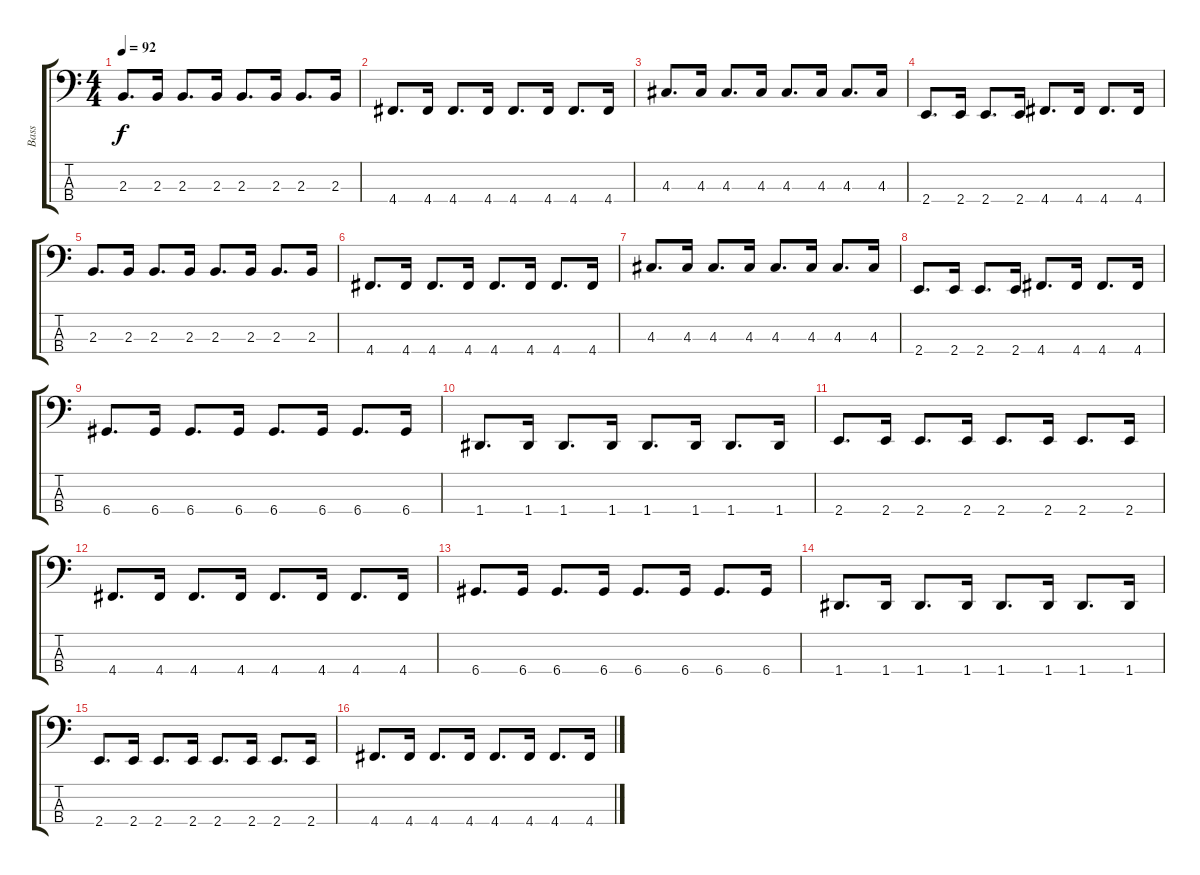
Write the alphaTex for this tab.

\track ("Bass" "Bass") {instrument electricbassfinger}
\staff {score tabs}
\tuning (G2 D2 A1 D1) {hide}
\ts (4 4)
\tempo 92
\clef f4
\ks c
2.3.8{d dy f} 2.3.16 2.3.8{d} 2.3.16 2.3.8{d} 2.3.16 2.3.8{d} 2.3.16 |
4.4.8{d} 4.4.16 4.4.8{d} 4.4.16 4.4.8{d} 4.4.16 4.4.8{d} 4.4.16 |
4.3.8{d} 4.3.16 4.3.8{d} 4.3.16 4.3.8{d} 4.3.16 4.3.8{d} 4.3.16 |
2.4.8{d} 2.4.16 2.4.8{d} 2.4.16 4.4.8{d} 4.4.16 4.4.8{d} 4.4.16 |
2.3.8{d} 2.3.16 2.3.8{d} 2.3.16 2.3.8{d} 2.3.16 2.3.8{d} 2.3.16 |
4.4.8{d} 4.4.16 4.4.8{d} 4.4.16 4.4.8{d} 4.4.16 4.4.8{d} 4.4.16 |
4.3.8{d} 4.3.16 4.3.8{d} 4.3.16 4.3.8{d} 4.3.16 4.3.8{d} 4.3.16 |
2.4.8{d} 2.4.16 2.4.8{d} 2.4.16 4.4.8{d} 4.4.16 4.4.8{d} 4.4.16 |
6.4.8{d} 6.4.16 6.4.8{d} 6.4.16 6.4.8{d} 6.4.16 6.4.8{d} 6.4.16 |
1.4.8{d} 1.4.16 1.4.8{d} 1.4.16 1.4.8{d} 1.4.16 1.4.8{d} 1.4.16 |
2.4.8{d} 2.4.16 2.4.8{d} 2.4.16 2.4.8{d} 2.4.16 2.4.8{d} 2.4.16 |
4.4.8{d} 4.4.16 4.4.8{d} 4.4.16 4.4.8{d} 4.4.16 4.4.8{d} 4.4.16 |
6.4.8{d} 6.4.16 6.4.8{d} 6.4.16 6.4.8{d} 6.4.16 6.4.8{d} 6.4.16 |
1.4.8{d} 1.4.16 1.4.8{d} 1.4.16 1.4.8{d} 1.4.16 1.4.8{d} 1.4.16 |
2.4.8{d} 2.4.16 2.4.8{d} 2.4.16 2.4.8{d} 2.4.16 2.4.8{d} 2.4.16 |
4.4.8{d} 4.4.16 4.4.8{d} 4.4.16 4.4.8{d} 4.4.16 4.4.8{d} 4.4.16
